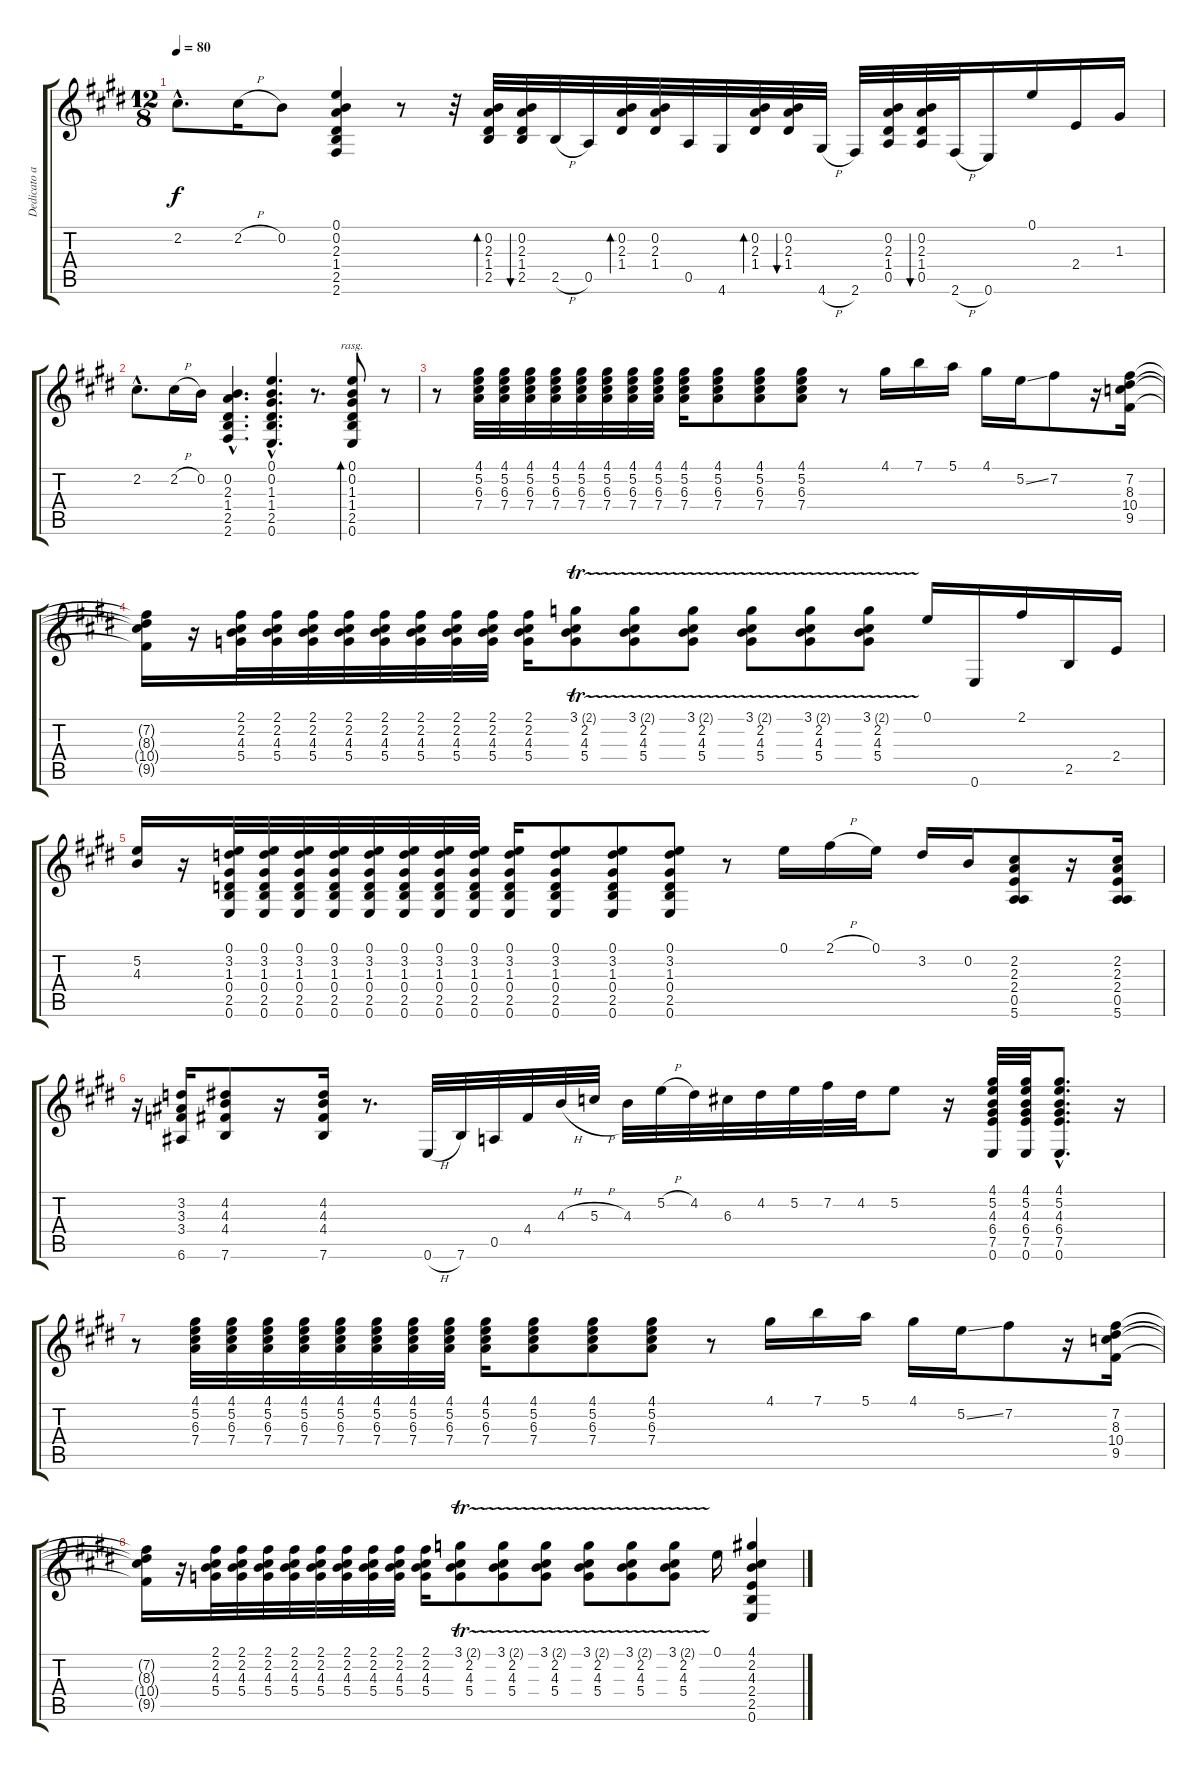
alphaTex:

\track ("Dedicato a mia madre" "Dedicato a") {instrument acousticguitarnylon}
\staff {score tabs}
\tuning (E4 B3 G3 D3 A2 E2) {hide}
\ts (12 8)
\tempo 80
\clef g2
\ks e
2.2{hac}.8{d dy f} 2.2{h}.16 0.2.8 (0.1 0.2 2.3 1.4 2.5 2.6).4 r.8 r.32 (0.2 2.3 1.4 2.5).32{bd 30} (0.2 2.3 1.4 2.5).32{bu 30} 2.5{h}.32 0.5.32 (0.2 2.3 1.4).32{bd 30} (0.2 2.3 1.4).32 0.5.32 4.6.32 (0.2 2.3 1.4).32{bd 30} (0.2 2.3 1.4).32{bu 30} 4.6{h}.32 2.6.32 (0.2 2.3 1.4 0.5).32 (0.2 2.3 1.4 0.5).32{bu 30} 2.6{h}.32 0.6.16 0.1.16 2.4.16 1.3.16 |
2.2{hac}.8{d} 2.2{h}.16 0.2.16 (0.2{hac} 2.3{hac} 1.4{hac} 2.5{hac} 2.6{hac}).4{d} (0.1{hac} 0.2{hac} 1.3{hac} 1.4{hac} 2.5{hac} 0.6{hac}).4{d} r.8{d} (0.1 0.2 1.3 1.4 2.5 0.6).8{bd 60 rasg ii} r.8 |
r.8 (4.1 5.2 6.3 7.4).32 (4.1 5.2 6.3 7.4).32 (4.1 5.2 6.3 7.4).32 (4.1 5.2 6.3 7.4).32 (4.1 5.2 6.3 7.4).32 (4.1 5.2 6.3 7.4).32 (4.1 5.2 6.3 7.4).32 (4.1 5.2 6.3 7.4).32 (4.1 5.2 6.3 7.4).16 (4.1 5.2 6.3 7.4).8 (4.1 5.2 6.3 7.4).8 (4.1 5.2 6.3 7.4).8 r.8 4.1.16 7.1.16 5.1.16 4.1.16 5.2{ss}.16 7.2.8 r.16 (7.2 8.3 10.4 9.5).16 |
(7.2{t} 8.3{t} 10.4{t} 9.5{t}).16 r.16 (2.1 2.2 4.3 5.4).32 (2.1 2.2 4.3 5.4).32 (2.1 2.2 4.3 5.4).32 (2.1 2.2 4.3 5.4).32 (2.1 2.2 4.3 5.4).32 (2.1 2.2 4.3 5.4).32 (2.1 2.2 4.3 5.4).32 (2.1 2.2 4.3 5.4).32 (2.1 2.2 4.3 5.4).16 (3.1{tr (2 16)} 2.2 4.3 5.4).8 (3.1{tr (2 16)} 2.2 4.3 5.4).8 (3.1{tr (2 16)} 2.2 4.3 5.4).8 (3.1{tr (2 16)} 2.2 4.3 5.4).8 (3.1{tr (2 16)} 2.2 4.3 5.4).8 (3.1{tr (2 16)} 2.2 4.3 5.4).8 0.1.16 0.6.16 2.1.16 2.5.16 2.4.16 |
(5.2 4.3).16 r.16 (0.1 3.2 1.3 0.4 2.5 0.6).32 (0.1 3.2 1.3 0.4 2.5 0.6).32 (0.1 3.2 1.3 0.4 2.5 0.6).32 (0.1 3.2 1.3 0.4 2.5 0.6).32 (0.1 3.2 1.3 0.4 2.5 0.6).32 (0.1 3.2 1.3 0.4 2.5 0.6).32 (0.1 3.2 1.3 0.4 2.5 0.6).32 (0.1 3.2 1.3 0.4 2.5 0.6).32 (0.1 3.2 1.3 0.4 2.5 0.6).16 (0.1 3.2 1.3 0.4 2.5 0.6).8 (0.1 3.2 1.3 0.4 2.5 0.6).8 (0.1 3.2 1.3 0.4 2.5 0.6).8 r.8 0.1.16 2.1{h}.16 0.1.16 3.2.16 0.2.16 (2.2 2.3 2.4 0.5 5.6).8 r.16 (2.2 2.3 2.4 0.5 5.6).16 |
r.16 (3.2 3.3 3.4 6.6).16 (4.2 4.3 4.4 7.6).8 r.16 (4.2 4.3 4.4 7.6).16 r.8{d} 0.6{h}.32 7.6.32 0.5.32 4.4.32 4.3{h}.32 5.3{h}.32 4.3.32 5.2{h}.32 4.2.32 6.3.32 4.2.32 5.2.32 7.2.32 4.2.32 5.2.8 r.16 (4.1 5.2 4.3 6.4 7.5 0.6).32 (4.1 5.2 4.3 6.4 7.5 0.6).32 (4.1{hac} 5.2{hac} 4.3{hac} 6.4{hac} 7.5{hac} 0.6{hac}).8{d} r.16 |
r.8 (4.1 5.2 6.3 7.4).32 (4.1 5.2 6.3 7.4).32 (4.1 5.2 6.3 7.4).32 (4.1 5.2 6.3 7.4).32 (4.1 5.2 6.3 7.4).32 (4.1 5.2 6.3 7.4).32 (4.1 5.2 6.3 7.4).32 (4.1 5.2 6.3 7.4).32 (4.1 5.2 6.3 7.4).16 (4.1 5.2 6.3 7.4).8 (4.1 5.2 6.3 7.4).8 (4.1 5.2 6.3 7.4).8 r.8 4.1.16 7.1.16 5.1.16 4.1.16 5.2{ss}.16 7.2.8 r.16 (7.2 8.3 10.4 9.5).16 |
(7.2{t} 8.3{t} 10.4{t} 9.5{t}).16 r.16 (2.1 2.2 4.3 5.4).32 (2.1 2.2 4.3 5.4).32 (2.1 2.2 4.3 5.4).32 (2.1 2.2 4.3 5.4).32 (2.1 2.2 4.3 5.4).32 (2.1 2.2 4.3 5.4).32 (2.1 2.2 4.3 5.4).32 (2.1 2.2 4.3 5.4).32 (2.1 2.2 4.3 5.4).16 (3.1{tr (2 16)} 2.2 4.3 5.4).8 (3.1{tr (2 16)} 2.2 4.3 5.4).8 (3.1{tr (2 16)} 2.2 4.3 5.4).8 (3.1{tr (2 16)} 2.2 4.3 5.4).8 (3.1{tr (2 16)} 2.2 4.3 5.4).8 (3.1{tr (2 16)} 2.2 4.3 5.4).8 0.1.16 (4.1 2.2 4.3 2.4 2.5 0.6).4
